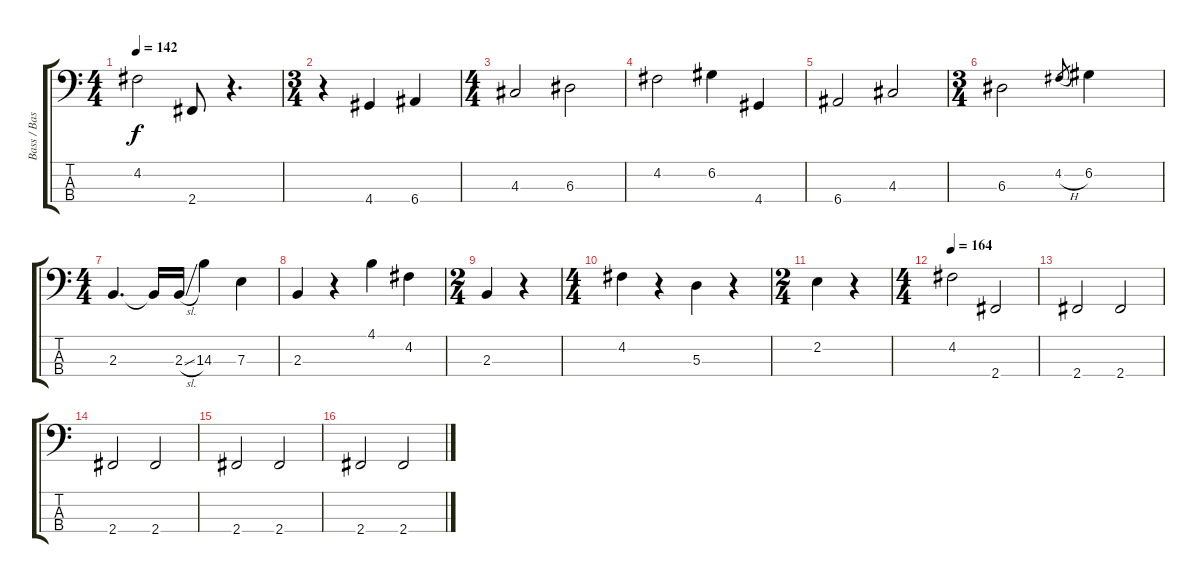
\track ("Bass / Bass pedal (Rutherford)" "Bass / Bas") {instrument electricbassfinger}
\staff {score tabs}
\tuning (G2 D2 A1 E1) {hide}
\ts (4 4)
\tempo 142
\clef f4
\ks c
4.2.2{dy f} 2.4.8 r.4{d} |
\ts (3 4)
r.4 4.4.4 6.4.4 |
\ts (4 4)
4.3.2 6.3.2 |
4.2.2 6.2.4 4.4.4 |
6.4.2 4.3.2 |
\ts (3 4)
6.3.2 4.2{h}.8{gr} 6.2.4 |
\ts (4 4)
2.3.4{d} 2.3{t}.16 2.3{sl}.16 14.3.4 7.3.4 |
2.3.4 r.4 4.1.4 4.2.4 |
\ts (2 4)
2.3.4 r.4 |
\ts (4 4)
4.2.4 r.4 5.3.4 r.4 |
\ts (2 4)
2.2.4 r.4 |
\ts (4 4)
\tempo 164
4.2.2 2.4.2 |
2.4.2 2.4.2 |
2.4.2 2.4.2 |
2.4.2 2.4.2 |
2.4.2 2.4.2
